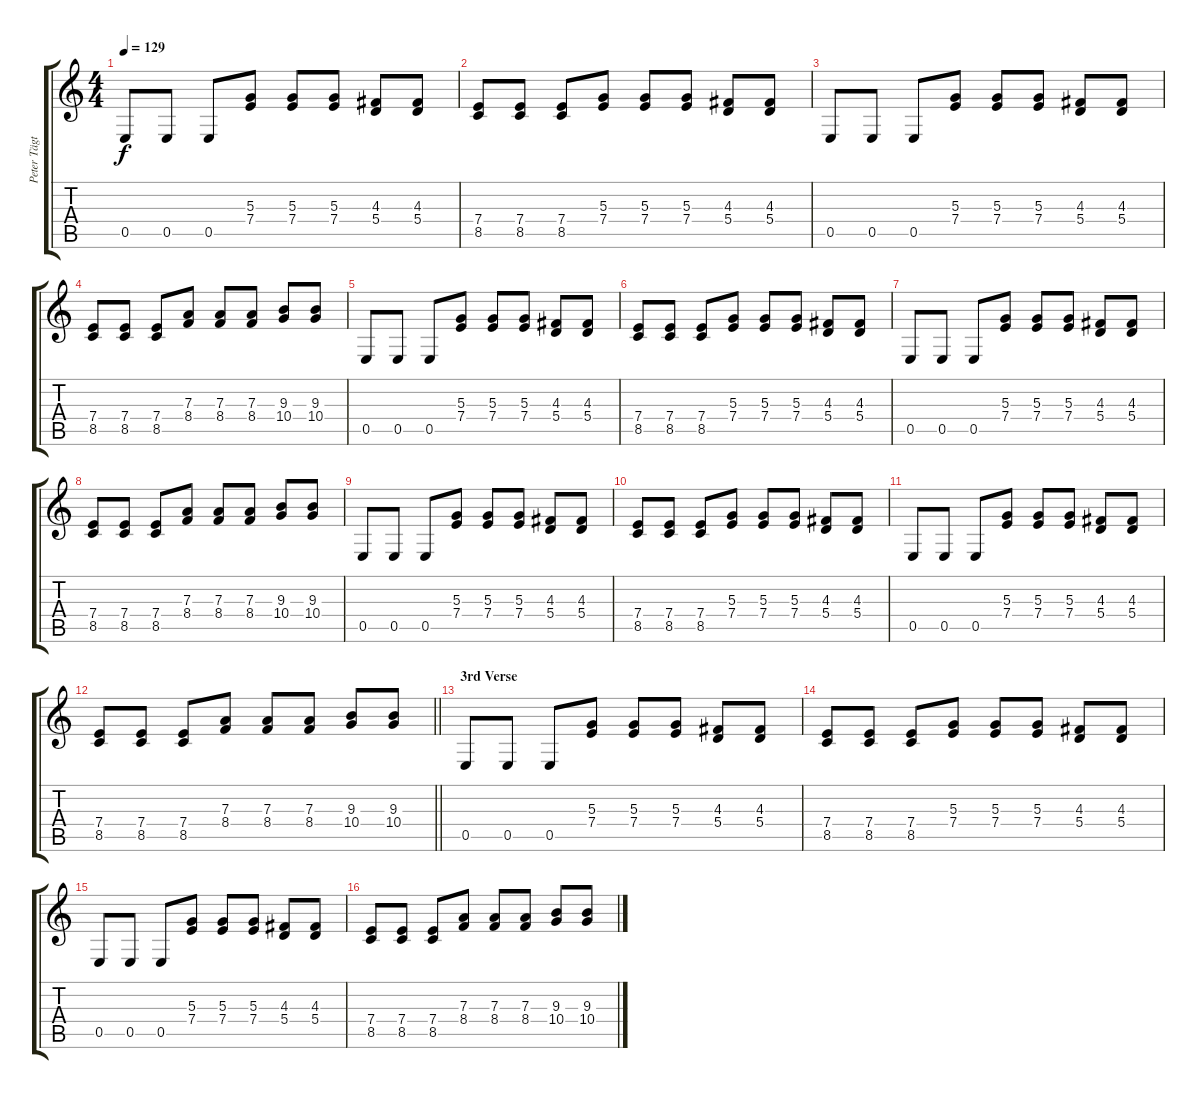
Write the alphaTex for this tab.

\track ("Peter Tägtgren " "Peter Tägt") {instrument distortionguitar}
\staff {score tabs}
\tuning (B3 Gb3 D3 A2 E2 B1) {hide}
\ts (4 4)
\tempo 129
\clef g2
\ks c
0.5.8{dy f} 0.5.8 0.5.8 (5.3 7.4).8 (5.3 7.4).8 (5.3 7.4).8 (4.3 5.4).8 (4.3 5.4).8 |
(7.4 8.5).8 (7.4 8.5).8 (7.4 8.5).8 (5.3 7.4).8 (5.3 7.4).8 (5.3 7.4).8 (4.3 5.4).8 (4.3 5.4).8 |
0.5.8 0.5.8 0.5.8 (5.3 7.4).8 (5.3 7.4).8 (5.3 7.4).8 (4.3 5.4).8 (4.3 5.4).8 |
(7.4 8.5).8 (7.4 8.5).8 (7.4 8.5).8 (7.3 8.4).8 (7.3 8.4).8 (7.3 8.4).8 (9.3 10.4).8 (9.3 10.4).8 |
0.5.8 0.5.8 0.5.8 (5.3 7.4).8 (5.3 7.4).8 (5.3 7.4).8 (4.3 5.4).8 (4.3 5.4).8 |
(7.4 8.5).8 (7.4 8.5).8 (7.4 8.5).8 (5.3 7.4).8 (5.3 7.4).8 (5.3 7.4).8 (4.3 5.4).8 (4.3 5.4).8 |
0.5.8 0.5.8 0.5.8 (5.3 7.4).8 (5.3 7.4).8 (5.3 7.4).8 (4.3 5.4).8 (4.3 5.4).8 |
(7.4 8.5).8 (7.4 8.5).8 (7.4 8.5).8 (7.3 8.4).8 (7.3 8.4).8 (7.3 8.4).8 (9.3 10.4).8 (9.3 10.4).8 |
0.5.8 0.5.8 0.5.8 (5.3 7.4).8 (5.3 7.4).8 (5.3 7.4).8 (4.3 5.4).8 (4.3 5.4).8 |
(7.4 8.5).8 (7.4 8.5).8 (7.4 8.5).8 (5.3 7.4).8 (5.3 7.4).8 (5.3 7.4).8 (4.3 5.4).8 (4.3 5.4).8 |
0.5.8 0.5.8 0.5.8 (5.3 7.4).8 (5.3 7.4).8 (5.3 7.4).8 (4.3 5.4).8 (4.3 5.4).8 |
\barLineRight lightlight
(7.4 8.5).8 (7.4 8.5).8 (7.4 8.5).8 (7.3 8.4).8 (7.3 8.4).8 (7.3 8.4).8 (9.3 10.4).8 (9.3 10.4).8 |
\section ("" "3rd Verse")
0.5.8 0.5.8 0.5.8 (5.3 7.4).8 (5.3 7.4).8 (5.3 7.4).8 (4.3 5.4).8 (4.3 5.4).8 |
(7.4 8.5).8 (7.4 8.5).8 (7.4 8.5).8 (5.3 7.4).8 (5.3 7.4).8 (5.3 7.4).8 (4.3 5.4).8 (4.3 5.4).8 |
0.5.8 0.5.8 0.5.8 (5.3 7.4).8 (5.3 7.4).8 (5.3 7.4).8 (4.3 5.4).8 (4.3 5.4).8 |
(7.4 8.5).8 (7.4 8.5).8 (7.4 8.5).8 (7.3 8.4).8 (7.3 8.4).8 (7.3 8.4).8 (9.3 10.4).8 (9.3 10.4).8
